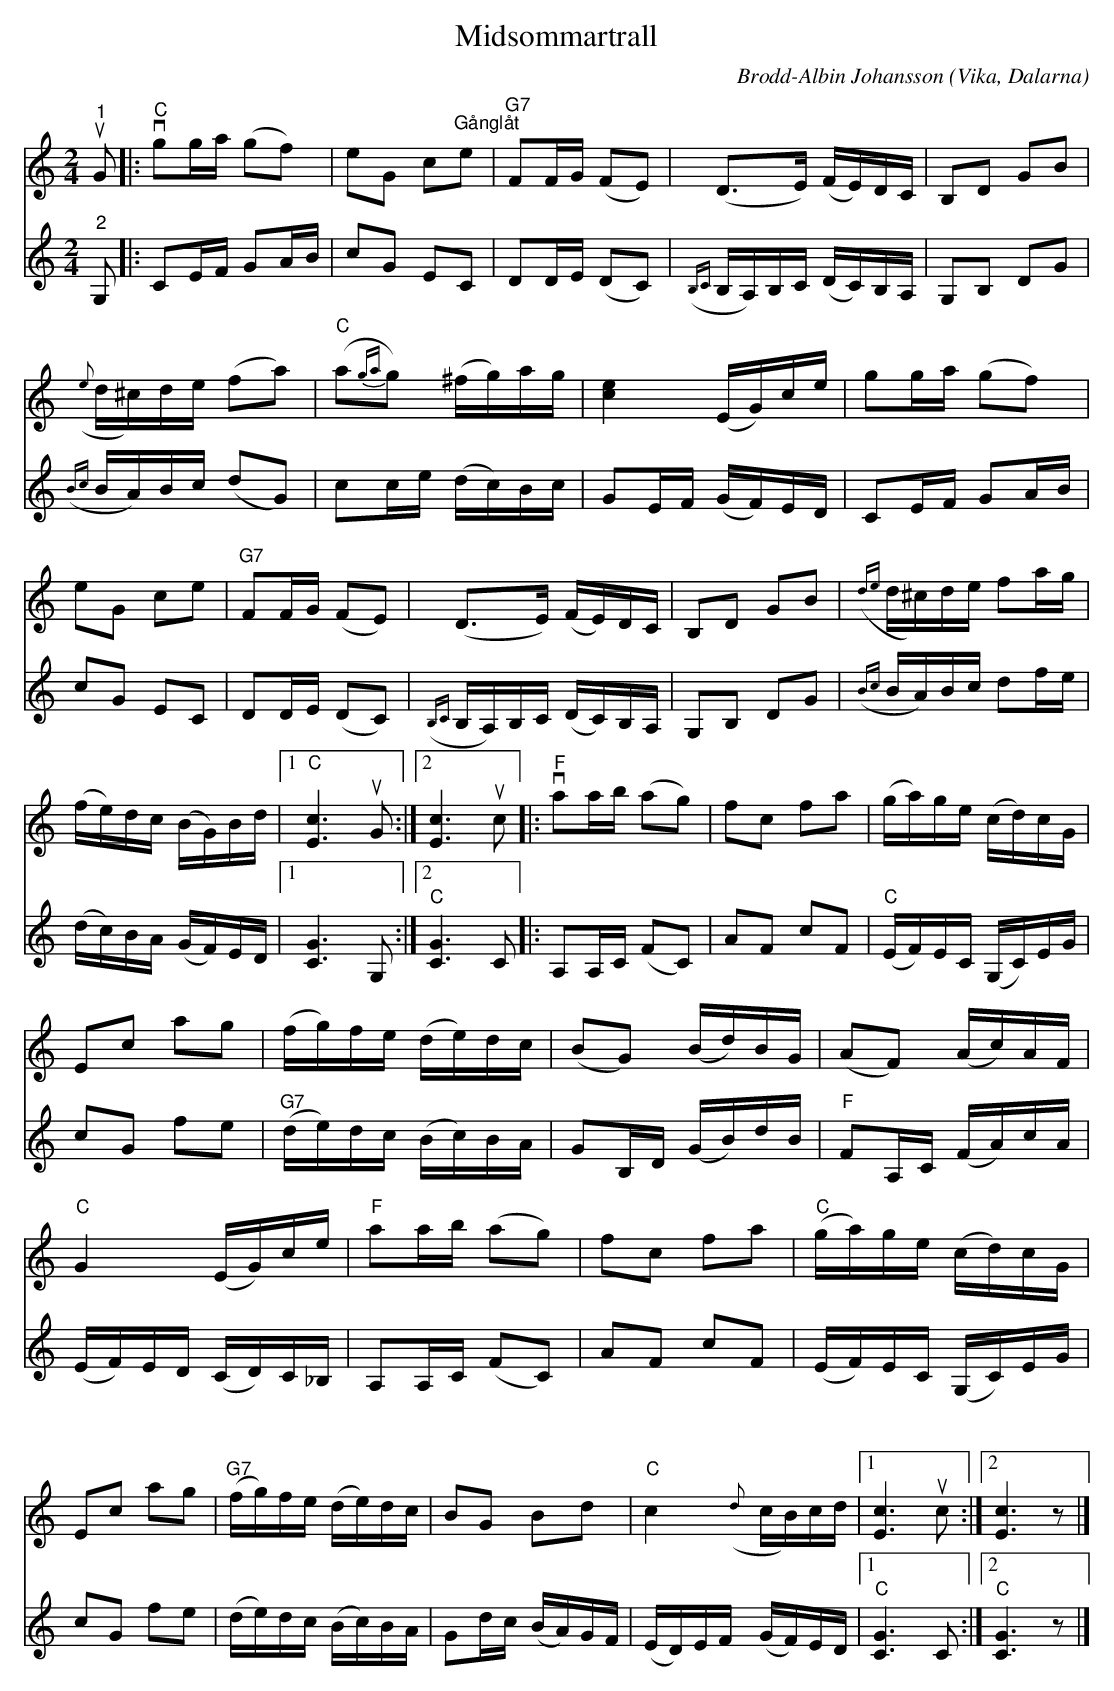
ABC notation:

X:1
T:Midsommartrall
C:Brodd-Albin Johansson
O:Vika, Dalarna
%%score 1 2
L:1/16
M:2/4
K:C
V:1
"^1"u G2 |:v"C" g2ga (g2f2) | e2G2 c2"^Gånglåt"e2 |"G7" F2FG (F2E2) | (D2>E2) (FE)DC | B,2D2 G2B2 | ({e} d^c)de (f2a2) |
"C" (a2{ga}g2) (^fg)ag | [ce]4 (EG)ce | g2ga (g2f2) | e2G2 c2e2 |"G7" F2FG (F2E2) |
(D2>E2) (FE)DC | B,2D2 G2B2 |({de} d^c)de f2ag | (fe)dc (BG)Bd |1"C" [Ec]6u G2 :|2 [Ec]6u c2 |:
v"F" a2ab (a2g2) | f2c2 f2a2 | (ga)ge (cd)cG | E2c2 a2g2 | (fg)fe (de)dc |
(B2G2) (Bd)BG | (A2F2) (Ac)AF | "C" G4 (EG)ce |"F" a2ab (a2g2) | f2c2 f2a2 |"C" (ga)ge (cd)cG |
E2c2 a2g2 |"G7" (fg)fe (de)dc | B2G2 B2d2 |"C" c4({d} cB)cd |1 [Ec]6u c2 :|2 [Ec]6 z2 |]
V:2
"^2" G,2 |: C2EF G2AB | c2G2 E2C2 | D2DE (D2C2) |({B,C} B,A,)B,C (DC)B,A, | G,2B,2 D2G2 |
({Bc} BA)Bc (d2G2) | c2ce (dc)Bc | G2EF (GF)ED | C2EF G2AB | c2G2 E2C2 | D2DE (D2C2) |
({B,C} B,A,)B,C (DC)B,A, | G,2B,2 D2G2 |({Bc} BA)Bc d2fe | (dc)BA (GF)ED |1 [CG]6 G,2 :|2
"C" [CG]6 C2 |: A,2A,C (F2C2) | A2F2 c2F2 |"C" (EF)EC (G,C)EG | c2G2 f2e2 |"G7" (de)dc (Bc)BA |
G2B,D (GB)dB |"F" F2A,C (FA)cA | (EF)ED (CD)C_B, | A,2A,C (F2C2) | A2F2 c2F2 | (EF)EC (G,C)EG |
c2G2 f2e2 | (de)dc (Bc)BA | G2dc (BA)GF | (ED)EF (GF)ED |1"C" [CG]6 C2 :|2"C" [CG]6 z2 |]
